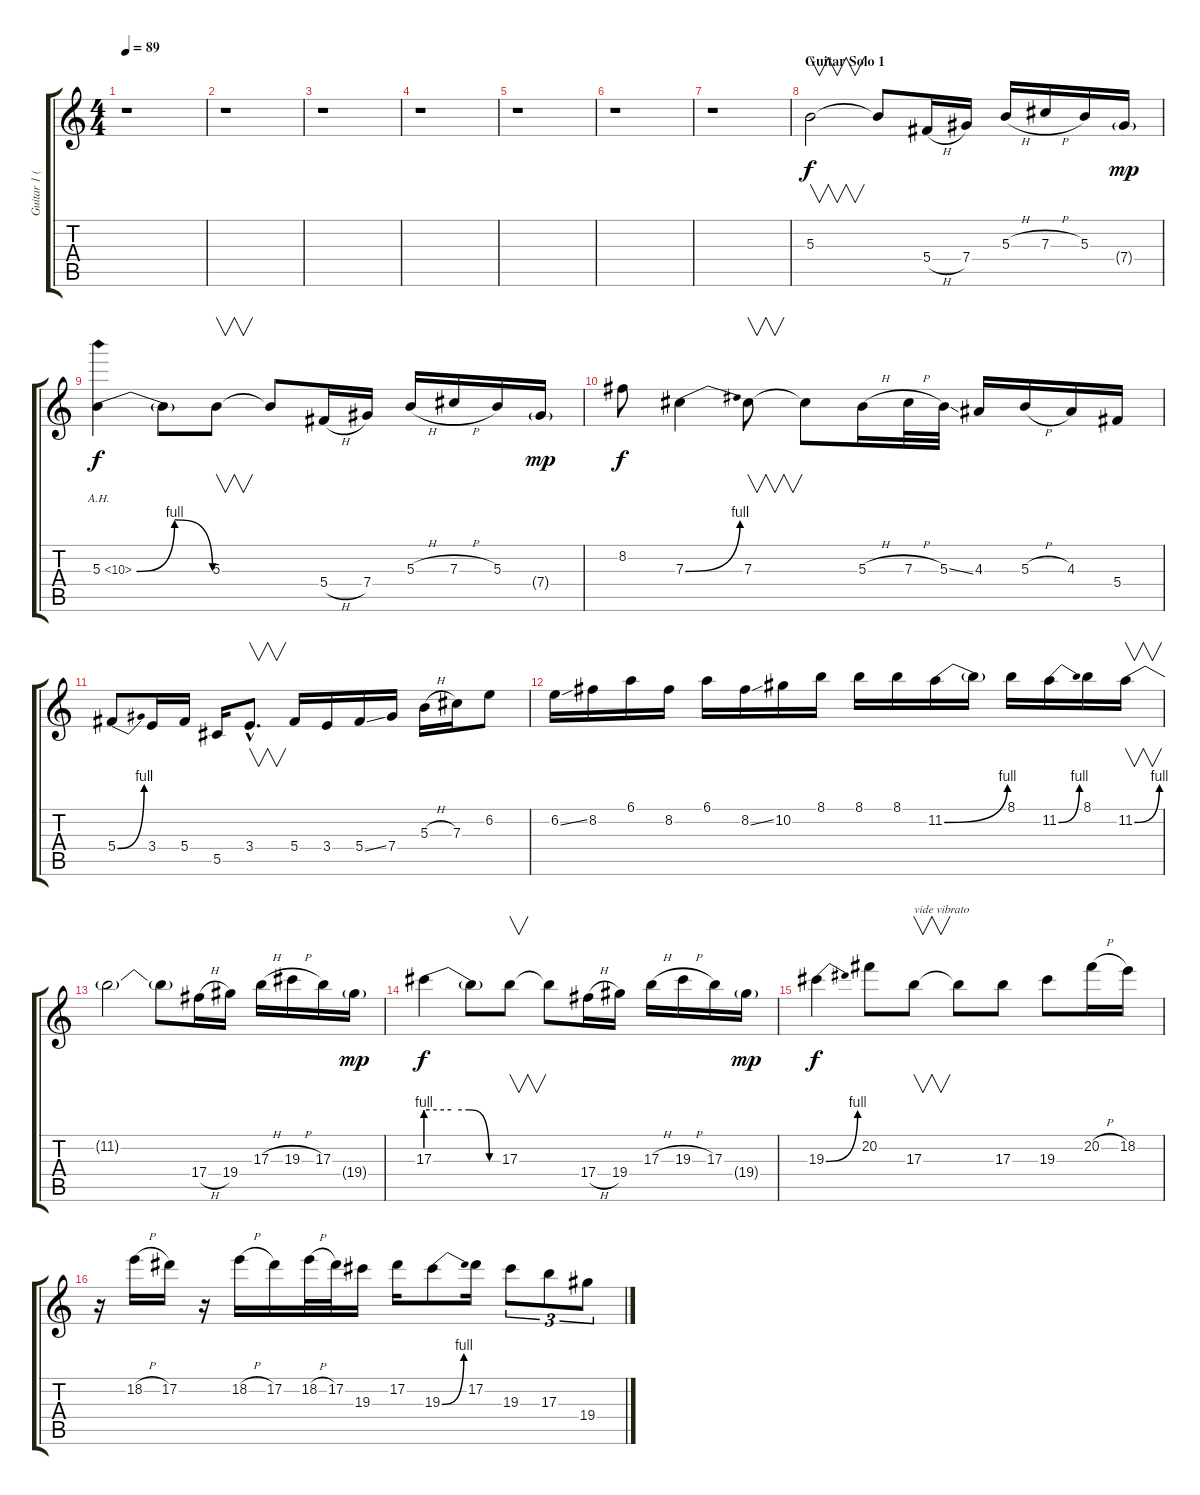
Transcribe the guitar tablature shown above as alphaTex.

\track ("Guitar 1 (Slash)" "Guitar 1 (") {instrument distortionguitar}
\staff {score tabs}
\tuning (Eb4 Bb3 Gb3 Db3 Ab2 Eb2) {hide}
\ts (4 4)
\tempo 89
\clef g2
\ks c
r.1{dy f} |
r.1 |
r.1 |
r.1 |
r.1 |
r.1 |
r.1 |
\section ("" "Guitar Solo 1")
5.3.2{v} 5.3{t}.8 5.4{h}.16 7.4.16 5.3{h}.16 7.3{h}.16 5.3.16 7.4{g}.16{dy mp} |
5.3{be (bendrelease 0 0 30 4 45 4 60 0) ah 5}.4{dy f} 5.3{t}.8 5.3.8{v} 5.3{t}.8 5.4{h}.16 7.4.16 5.3{h}.16 7.3{h}.16 5.3.16 7.4{g}.16{dy mp} |
8.2.8{dy f} 7.3{be (bend 0 0 60 4)}.4 7.3.8{v} 7.3{t}.8 5.3{h}.16 7.3{h}.32 5.3{ss}.32 4.3.16 5.3{h}.16 4.3.16 5.4.16 |
5.4{be (bend 0 0 60 4)}.8 3.4.16 5.4.16 5.5.16 3.4{hac}.8{v d} 5.4.16 3.4.16 5.4{ss}.16 7.4.16 5.3{h}.16 7.3.16 6.2.8 |
6.2{ss}.16 8.2.16 6.1.16 8.2.16 6.1.16 8.2{ss}.16 10.2.16 8.1.16 8.1.16 8.1.16 11.2{be (bend 0 0 60 4)}.16 11.2{t}.16 8.1.16 11.2{be (bend 0 0 60 4)}.16 8.1.16 11.2{be (bend 0 0 60 4)}.16{v} |
11.2{t}.2 11.2{t}.8 17.4{h}.16 19.4.16 17.3{h}.16 19.3{h}.16 17.3.16 19.4{g}.16{dy mp} |
17.3{be (custom 0 4 20 4 34 4 50 0 60 0)}.4{dy f} 17.3{t}.8 17.3.8{v} 17.3{t}.8 17.4{h}.16 19.4.16 17.3{h}.16 19.3{h}.16 17.3.16 19.4{g}.16{dy mp} |
19.3{be (bend 0 0 60 4)}.4{dy f} 20.2.8 17.3.8{v txt "vide vibrato"} 17.3{t}.8 17.3.8 19.3.8 20.2{h}.16 18.2.16 |
r.16 18.2{h}.16 17.2.16 r.16 18.2{h}.16 17.2.16 18.2{h}.32 17.2.32 19.3.16 17.2.16 19.3{be (bend 0 0 60 4)}.8 17.2.16 19.3.8{tu (3 2)} 17.3.8{tu (3 2)} 19.4.8{tu (3 2)}
